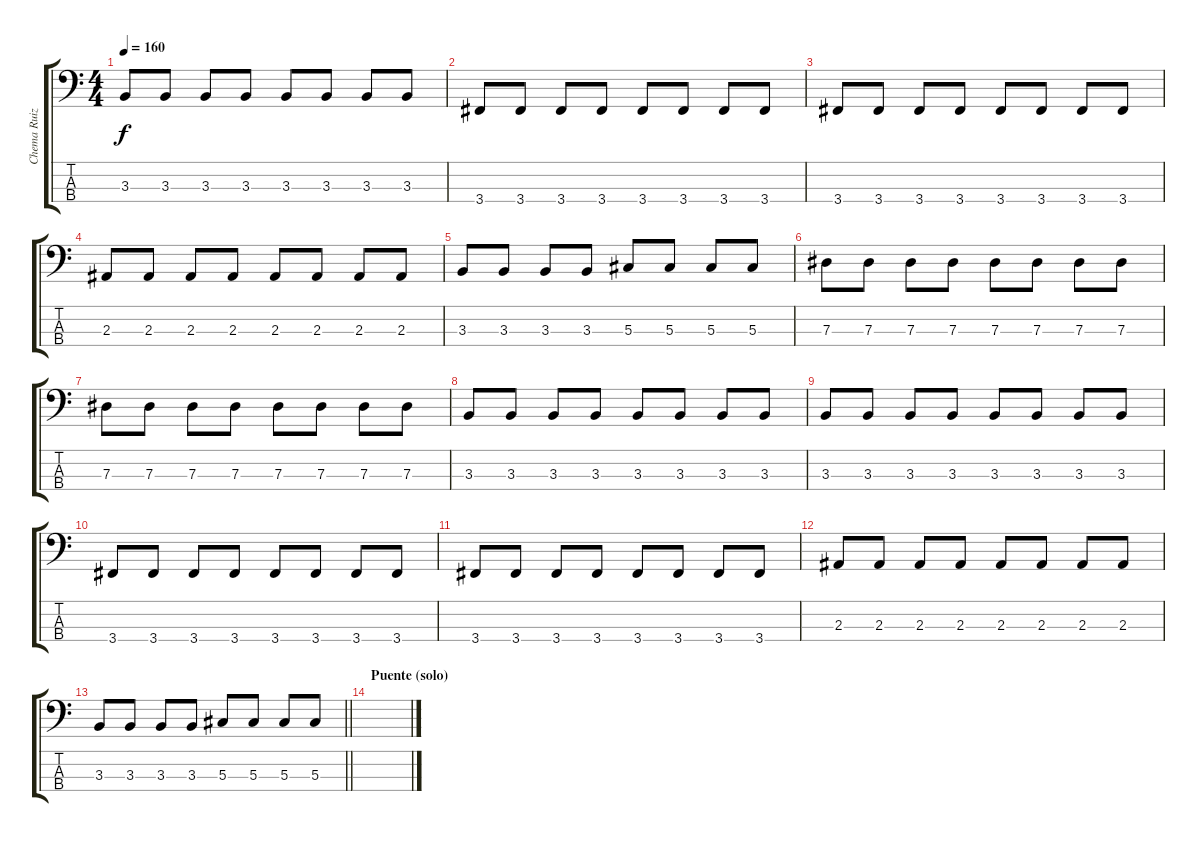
\track ("Chema Ruiz" "Chema Ruiz") {instrument electricbasspick}
\staff {score tabs}
\tuning (Gb2 Db2 Ab1 Eb1) {hide}
\ts (4 4)
\tempo 160
\clef f4
\ks c
3.3.8{dy f} 3.3.8 3.3.8 3.3.8 3.3.8 3.3.8 3.3.8 3.3.8 |
3.4.8 3.4.8 3.4.8 3.4.8 3.4.8 3.4.8 3.4.8 3.4.8 |
3.4.8 3.4.8 3.4.8 3.4.8 3.4.8 3.4.8 3.4.8 3.4.8 |
2.3.8 2.3.8 2.3.8 2.3.8 2.3.8 2.3.8 2.3.8 2.3.8 |
3.3.8 3.3.8 3.3.8 3.3.8 5.3.8 5.3.8 5.3.8 5.3.8 |
7.3.8 7.3.8 7.3.8 7.3.8 7.3.8 7.3.8 7.3.8 7.3.8 |
7.3.8 7.3.8 7.3.8 7.3.8 7.3.8 7.3.8 7.3.8 7.3.8 |
3.3.8 3.3.8 3.3.8 3.3.8 3.3.8 3.3.8 3.3.8 3.3.8 |
3.3.8 3.3.8 3.3.8 3.3.8 3.3.8 3.3.8 3.3.8 3.3.8 |
3.4.8 3.4.8 3.4.8 3.4.8 3.4.8 3.4.8 3.4.8 3.4.8 |
3.4.8 3.4.8 3.4.8 3.4.8 3.4.8 3.4.8 3.4.8 3.4.8 |
2.3.8 2.3.8 2.3.8 2.3.8 2.3.8 2.3.8 2.3.8 2.3.8 |
\barLineRight lightlight
3.3.8 3.3.8 3.3.8 3.3.8 5.3.8 5.3.8 5.3.8 5.3.8 |
\section ("" "Puente (solo)")
